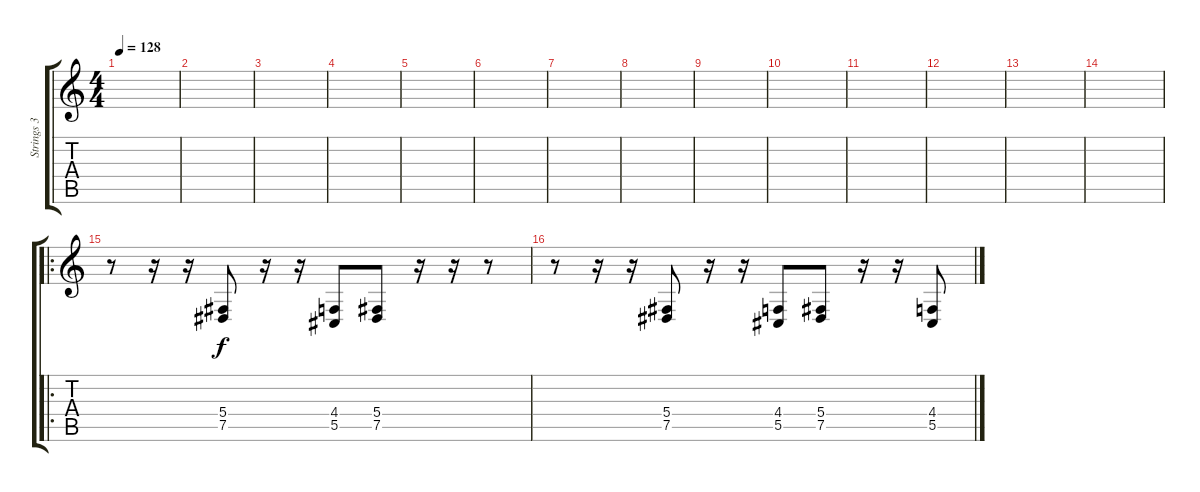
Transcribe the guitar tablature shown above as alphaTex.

\track ("Strings 3" "Strings 3") {instrument stringensemble2}
\staff {score tabs}
\tuning (Eb4 Bb3 Gb3 Db3 Ab2 Eb2) {hide}
\ts (4 4)
\tempo 128
\clef g2
\ks c
|
|
|
|
|
|
|
|
|
|
|
|
|
|
\ro
r.8 r.16 r.16 (5.4 7.5).8 r.16 r.16 (4.4 5.5).8 (5.4 7.5).8 r.16 r.16 r.8 |
r.8 r.16 r.16 (5.4 7.5).8 r.16 r.16 (4.4 5.5).8 (5.4 7.5).8 r.16 r.16 (4.4 5.5).8
